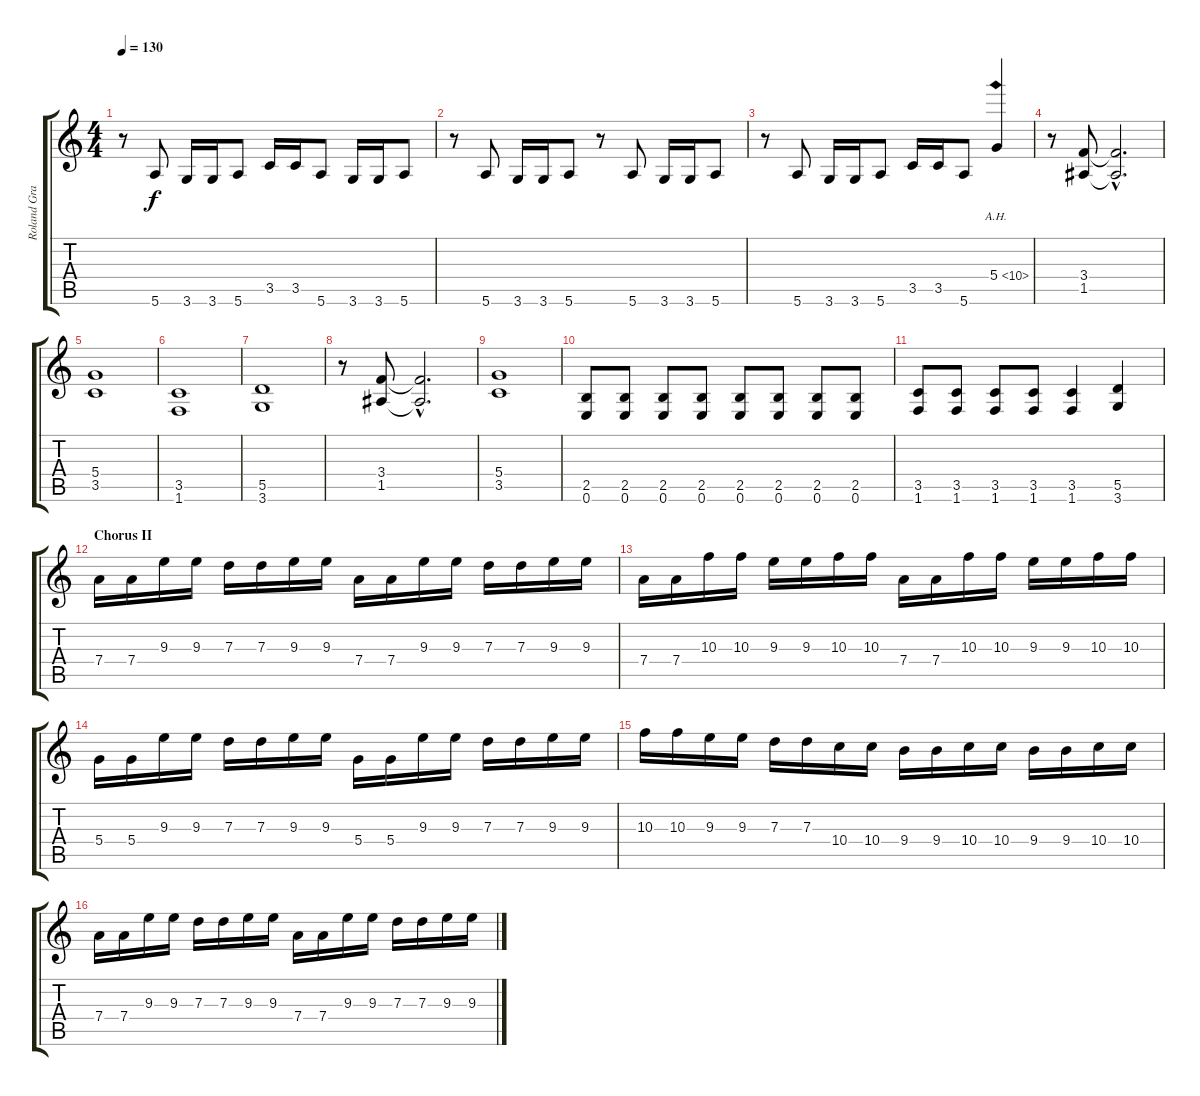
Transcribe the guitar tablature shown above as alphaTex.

\track ("Roland Grapow" "Roland Gra") {instrument overdrivenguitar}
\staff {score tabs}
\tuning (E4 B3 G3 D3 A2 E2) {hide}
\ts (4 4)
\tempo 130
\clef g2
\ks c
r.8{dy f} 5.6.8 3.6.16 3.6.16 5.6.8 3.5.16 3.5.16 5.6.8 3.6.16 3.6.16 5.6.8 |
r.8 5.6.8 3.6.16 3.6.16 5.6.8 r.8 5.6.8 3.6.16 3.6.16 5.6.8 |
r.8 5.6.8 3.6.16 3.6.16 5.6.8 3.5.16 3.5.16 5.6.8 5.4{ah 5}.4 |
r.8 (3.4 1.5).8 (3.4{hac t} 1.5{hac t}).2{d} |
(5.4 3.5).1 |
(3.5 1.6).1 |
(5.5 3.6).1 |
r.8 (3.4 1.5).8 (3.4{hac t} 1.5{hac t}).2{d} |
(5.4 3.5).1 |
(2.5 0.6).8 (2.5 0.6).8 (2.5 0.6).8 (2.5 0.6).8 (2.5 0.6).8 (2.5 0.6).8 (2.5 0.6).8 (2.5 0.6).8 |
(3.5 1.6).8 (3.5 1.6).8 (3.5 1.6).8 (3.5 1.6).8 (3.5 1.6).4 (5.5 3.6).4 |
\section ("" "Chorus II")
7.4.16 7.4.16 9.3.16 9.3.16 7.3.16 7.3.16 9.3.16 9.3.16 7.4.16 7.4.16 9.3.16 9.3.16 7.3.16 7.3.16 9.3.16 9.3.16 |
7.4.16 7.4.16 10.3.16 10.3.16 9.3.16 9.3.16 10.3.16 10.3.16 7.4.16 7.4.16 10.3.16 10.3.16 9.3.16 9.3.16 10.3.16 10.3.16 |
5.4.16 5.4.16 9.3.16 9.3.16 7.3.16 7.3.16 9.3.16 9.3.16 5.4.16 5.4.16 9.3.16 9.3.16 7.3.16 7.3.16 9.3.16 9.3.16 |
10.3.16 10.3.16 9.3.16 9.3.16 7.3.16 7.3.16 10.4.16 10.4.16 9.4.16 9.4.16 10.4.16 10.4.16 9.4.16 9.4.16 10.4.16 10.4.16 |
7.4.16 7.4.16 9.3.16 9.3.16 7.3.16 7.3.16 9.3.16 9.3.16 7.4.16 7.4.16 9.3.16 9.3.16 7.3.16 7.3.16 9.3.16 9.3.16
